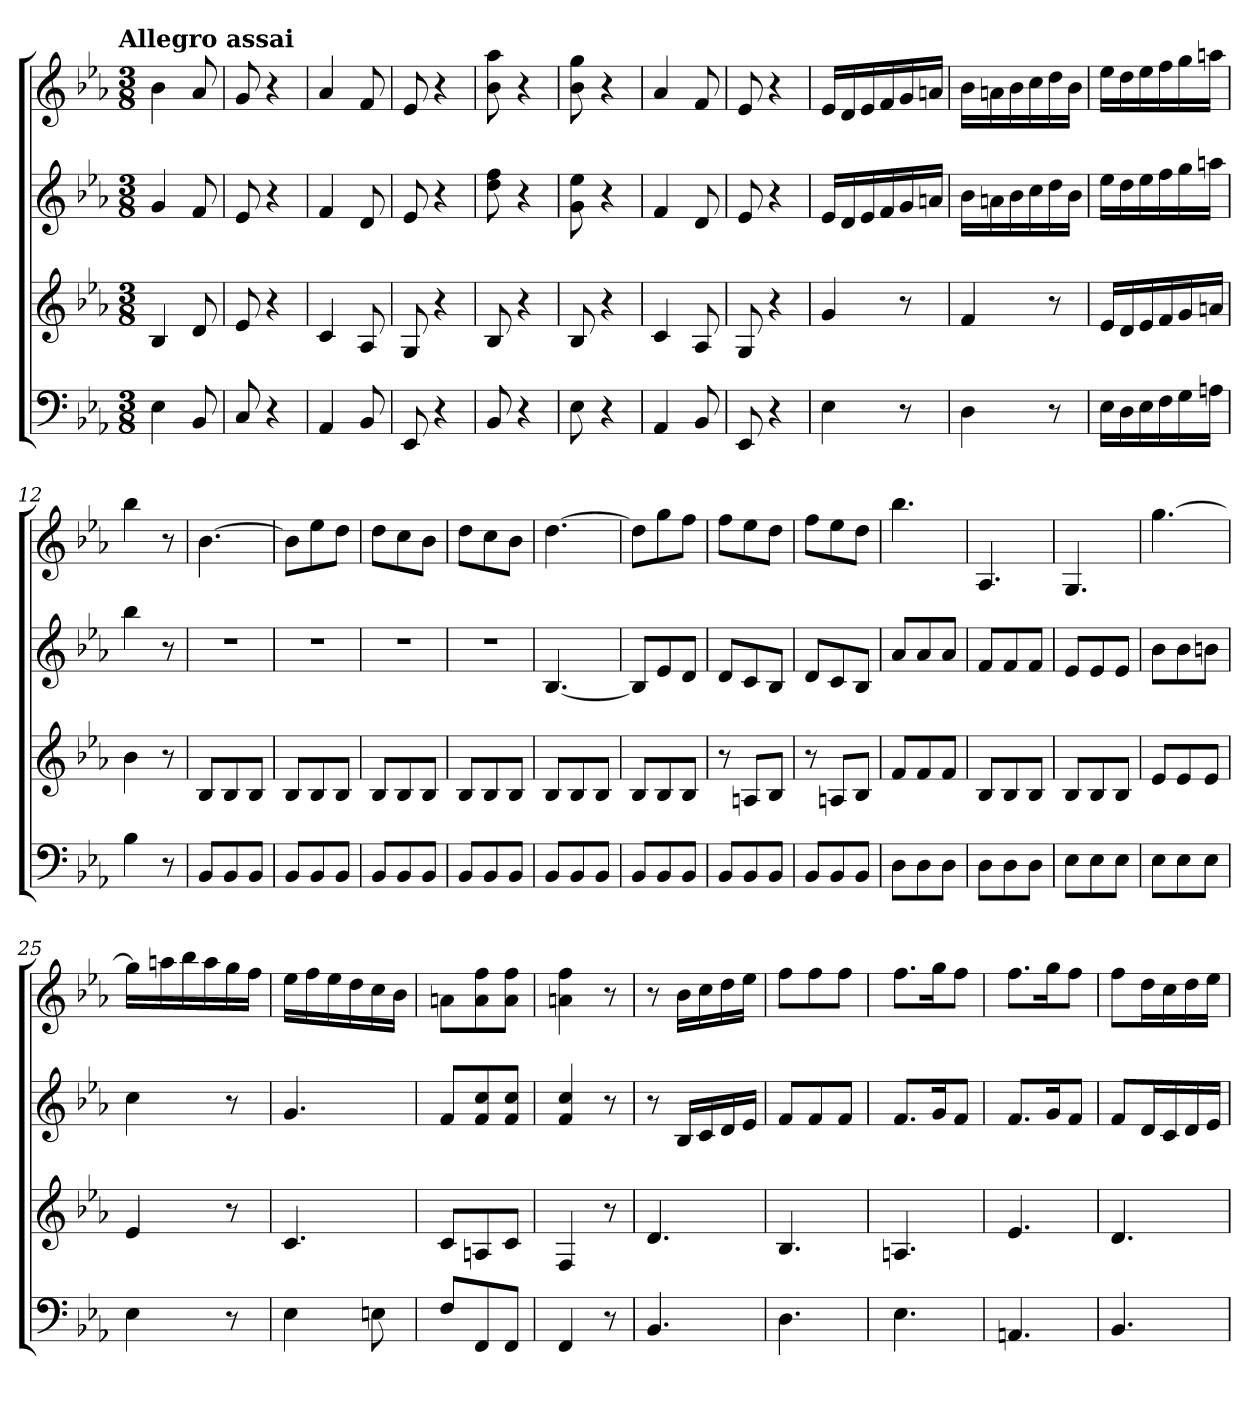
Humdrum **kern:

**kern	**kern	**kern	**kern
*part4	*part3	*part2	*part1
*staff4	*staff3	*staff2	*staff1
*k[b-e-a-]	*k[b-e-a-]	*k[b-e-a-]	*k[b-e-a-]
*E-:	*E-:	*E-:	*E-:
!!LO:TX:omd:t=Allegro assai
*M3/8	*M3/8	*M3/8	*M3/8
*MM132	*MM132	*MM132	*MM132
=	=	=	=
4E-	4B-	4g	4b-
8BB-	8d	8f	8a-
=2	=2	=2	=2
8C	8e-	8e-	8g
4r	4r	4r	4r
=3	=3	=3	=3
4AA-	4c	4f	4a-
8BB-	8A-	8d	8f
=4	=4	=4	=4
8EE-	8G	8e-	8e-
4r	4r	4r	4r
=5	=5	=5	=5
8BB-	8B-	8dd 8ff	8b- 8aa-
4r	4r	4r	4r
=6	=6	=6	=6
8E-	8B-	8g 8ee-	8b- 8gg
4r	4r	4r	4r
=7	=7	=7	=7
4AA-	4c	4f	4a-
8BB-	8A-	8d	8f
=8	=8	=8	=8
8EE-	8G	8e-	8e-
4r	4r	4r	4r
=9	=9	=9	=9
4E-	4g	16e-LL	16e-LL
.	.	16d	16d
.	.	16e-	16e-
.	.	16f	16f
8r	8r	16g	16g
.	.	16anJJ	16anJJ
=10	=10	=10	=10
4D	4f	16b-LL	16b-LL
.	.	16an	16an
.	.	16b-	16b-
.	.	16cc	16cc
8r	8r	16dd	16dd
.	.	16b-JJ	16b-JJ
=11	=11	=11	=11
16E-LL	16e-LL	16ee-LL	16ee-LL
16D	16d	16dd	16dd
16E-	16e-	16ee-	16ee-
16F	16f	16ff	16ff
16G	16g	16gg	16gg
16AnJJ	16anJJ	16aanJJ	16aanJJ
=12	=12	=12	=12
4B-	4b-	4bb-	4bb-
8r	8r	8r	8r
=13	=13	=13	=13
8BB-L	8B-L	4.r	[4.b-
8BB-	8B-	.	.
8BB-J	8B-J	.	.
=14	=14	=14	=14
8BB-L	8B-L	4.r	8b-L]
8BB-	8B-	.	8ee-
8BB-J	8B-J	.	8ddJ
=15	=15	=15	=15
8BB-L	8B-L	4.r	8ddL
8BB-	8B-	.	8cc
8BB-J	8B-J	.	8b-J
=16	=16	=16	=16
8BB-L	8B-L	4.r	8ddL
8BB-	8B-	.	8cc
8BB-J	8B-J	.	8b-J
=17	=17	=17	=17
8BB-L	8B-L	[4.B-	[4.dd
8BB-	8B-	.	.
8BB-J	8B-J	.	.
=18	=18	=18	=18
8BB-L	8B-L	8B-L]	8ddL]
8BB-	8B-	8e-	8gg
8BB-J	8B-J	8dJ	8ffJ
=19	=19	=19	=19
8BB-L	8r	8dL	8ffL
8BB-	8AnL	8c	8ee-
8BB-J	8B-J	8B-J	8ddJ
=20	=20	=20	=20
8BB-L	8r	8dL	8ffL
8BB-	8AnL	8c	8ee-
8BB-J	8B-J	8B-J	8ddJ
=21	=21	=21	=21
8DL	8fL	8a-L	4.bb-
8D	8f	8a-	.
8DJ	8fJ	8a-J	.
=22	=22	=22	=22
8DL	8B-L	8fL	4.A-
8D	8B-	8f	.
8DJ	8B-J	8fJ	.
=23	=23	=23	=23
8E-L	8B-L	8e-L	4.G
8E-	8B-	8e-	.
8E-J	8B-J	8e-J	.
=24	=24	=24	=24
8E-L	8e-L	8b-L	[4.gg
8E-	8e-	8b-	.
8E-J	8e-J	8bnJ	.
=25	=25	=25	=25
4E-	4e-	4cc	16ggLL]
.	.	.	16aan
.	.	.	16bb-
.	.	.	16aa
8r	8r	8r	16gg
.	.	.	16ffJJ
=26	=26	=26	=26
4E-	4.c	4.g	16ee-LL
.	.	.	16ff
.	.	.	16ee-
.	.	.	16dd
8En	.	.	16cc
.	.	.	16b-JJ
=27	=27	=27	=27
8FL	8cL	8fL	8anL
8FF	8An	8f 8cc	8a 8ff
8FFJ	8cJ	8f 8ccJ	8a 8ffJ
=28	=28	=28	=28
4FF	4F	4f 4cc	4an 4ff
8r	8r	8r	8r
=29	=29	=29	=29
4.BB-	4.d	8r	8r
.	.	16B-LL	16b-LL
.	.	16c	16cc
.	.	16d	16dd
.	.	16e-JJ	16ee-JJ
=30	=30	=30	=30
4.D	4.B-	8fL	8ffL
.	.	8f	8ff
.	.	8fJ	8ffJ
=31	=31	=31	=31
4.E-	4.An	8.fL	8.ffL
.	.	16gK	16ggK
.	.	8fJ	8ffJ
=32	=32	=32	=32
4.AAn	4.e-	8.fL	8.ffL
.	.	16gK	16ggK
.	.	8fJ	8ffJ
=33	=33	=33	=33
4.BB-	4.d	8fL	8ffL
.	.	16dL	16ddL
.	.	16c	16cc
.	.	16d	16dd
.	.	16e-JJ	16ee-JJ
=	=	=	=
*-	*-	*-	*-
